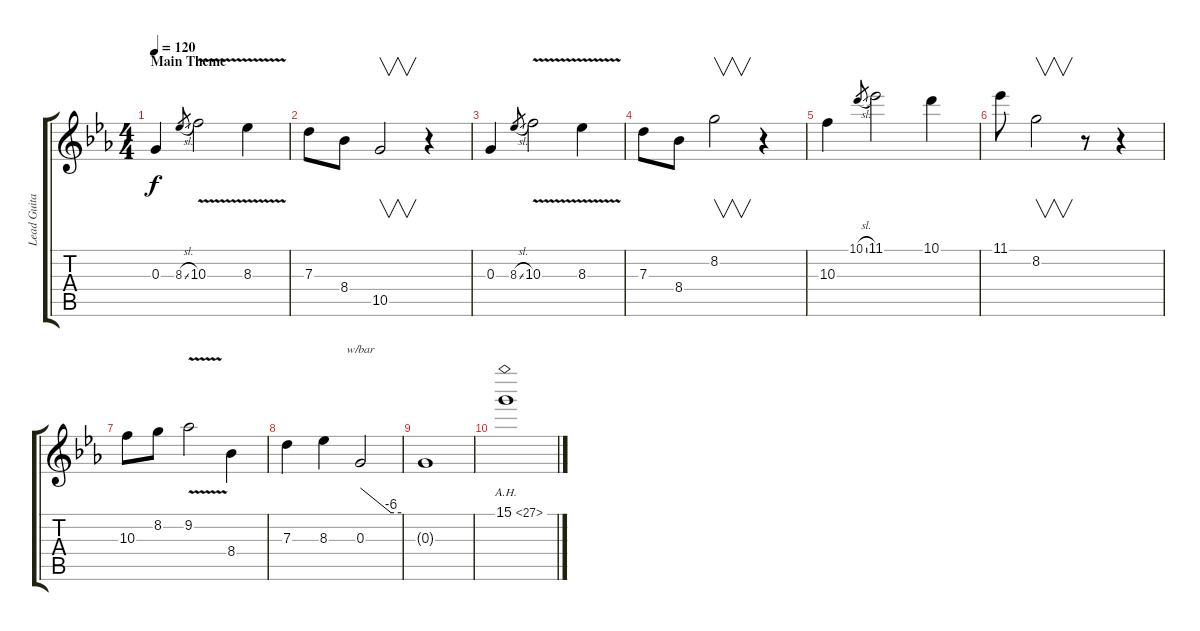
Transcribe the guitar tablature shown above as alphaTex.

\track ("Lead Guitar (Acoustic/Overdriven)" "Lead Guita") {instrument acousticguitarnylon}
\staff {score tabs}
\tuning (E4 B3 G3 D3 A2 E2) {hide}
\ts (4 4)
\section ("" "Main Theme")
\tempo 120
\clef g2
\ks cminor
0.3.4{dy f instrument overdrivenguitar} 8.3{sl}.8{gr} 10.3{v}.2 8.3{v}.4 |
7.3.8 8.4.8 10.5.2{v} r.4 |
0.3.4 8.3{sl}.8{gr} 10.3{v}.2 8.3{v}.4 |
7.3.8 8.4.8 8.2.2{v} r.4 |
10.3.4 10.1{sl}.8{gr} 11.1.2 10.1.4 |
11.1.8 8.2.2{v} r.8 r.4 |
10.3.8 8.2.8 9.2{v}.2 8.4.4 |
7.3.4 8.3.4 0.3.2{tbe (custom default 0 0 45 -24 60 -24)} |
0.3{t}.1 |
15.1{ah 12}.1{instrument acousticguitarnylon}
